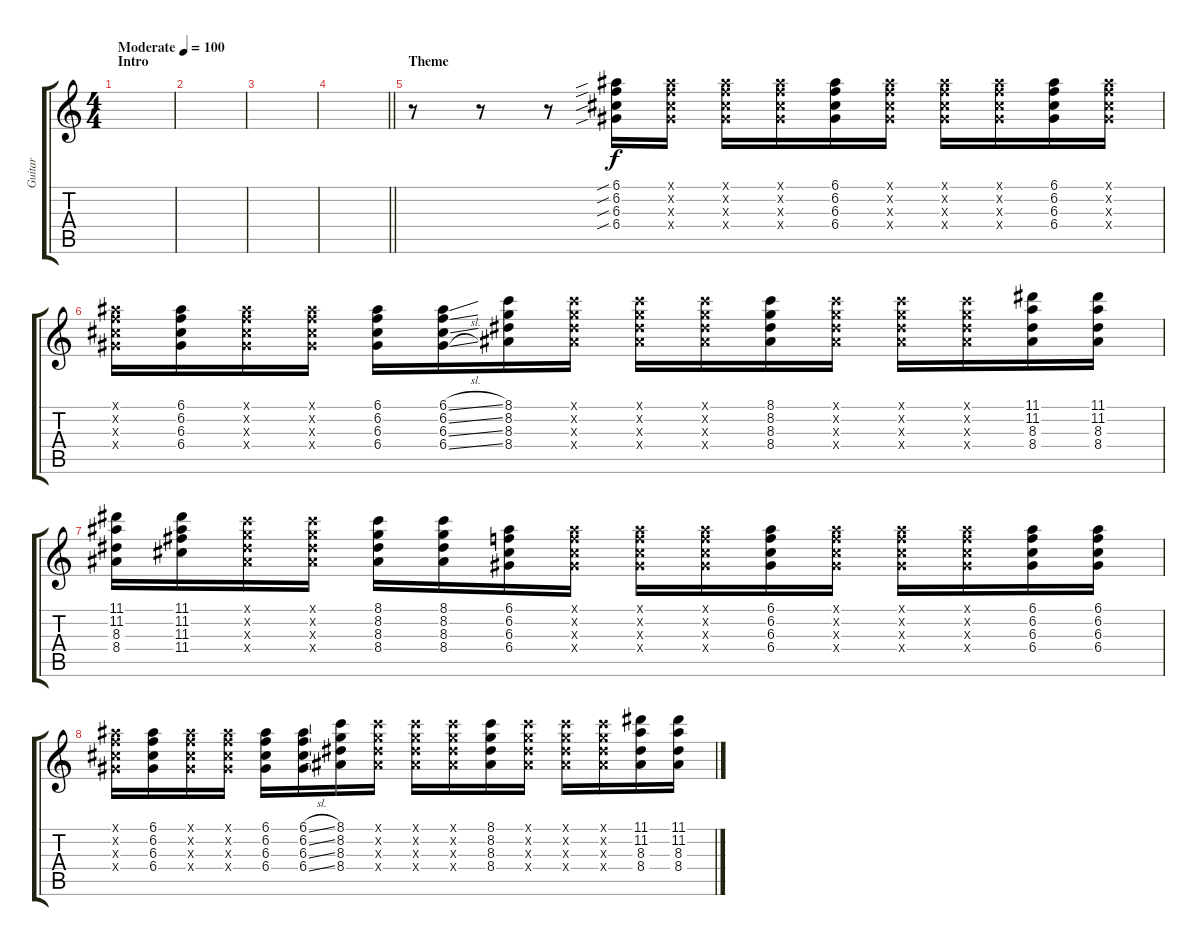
\track ("Guitar" "Guitar") {instrument electricguitarclean}
\staff {score tabs}
\tuning (E4 B3 G3 D3 A2 E2) {hide}
\ts (4 4)
\section ("" "Intro")
\tempo (100 "Moderate")
\clef g2
\ks c
|
|
|
\barLineRight lightlight
|
\section ("" "Theme")
r.8 r.8 r.8 (6.1{sib} 6.2{sib} 6.3{sib} 6.4{sib}).16 (6.1{x} 6.2{x} 6.3{x} 6.4{x}).16 (6.1{x} 6.2{x} 6.3{x} 6.4{x}).16 (6.1{x} 6.2{x} 6.3{x} 6.4{x}).16 (6.1 6.2 6.3 6.4).16 (6.1{x} 6.2{x} 6.3{x} 6.4{x}).16 (6.1{x} 6.2{x} 6.3{x} 6.4{x}).16 (6.1{x} 6.2{x} 6.3{x} 6.4{x}).16 (6.1 6.2 6.3 6.4).16 (6.1{x} 6.2{x} 6.3{x} 6.4{x}).16 |
(6.1{x} 6.2{x} 6.3{x} 6.4{x}).16 (6.1 6.2 6.3 6.4).16 (6.1{x} 6.2{x} 6.3{x} 6.4{x}).16 (6.1{x} 6.2{x} 6.3{x} 6.4{x}).16 (6.1 6.2 6.3 6.4).16 (6.1{sl} 6.2{sl} 6.3{sl} 6.4{sl}).16 (8.1 8.2 8.3 8.4).16 (8.1{x} 8.2{x} 8.3{x} 8.4{x}).16 (8.1{x} 8.2{x} 8.3{x} 8.4{x}).16 (8.1{x} 8.2{x} 8.3{x} 8.4{x}).16 (8.1 8.2 8.3 8.4).16 (8.1{x} 8.2{x} 8.3{x} 8.4{x}).16 (8.1{x} 8.2{x} 8.3{x} 8.4{x}).16 (8.1{x} 8.2{x} 8.3{x} 8.4{x}).16 (11.1 11.2 8.3 8.4).16 (11.1 11.2 8.3 8.4).16 |
(11.1 11.2 8.3 8.4).16 (11.1 11.2 11.3 11.4).16 (8.1{x} 8.2{x} 8.3{x} 8.4{x}).16 (8.1{x} 8.2{x} 8.3{x} 8.4{x}).16 (8.1 8.2 8.3 8.4).16 (8.1 8.2 8.3 8.4).16 (6.1 6.2 6.3 6.4).16 (6.1{x} 6.2{x} 6.3{x} 6.4{x}).16 (6.1{x} 6.2{x} 6.3{x} 6.4{x}).16 (6.1{x} 6.2{x} 6.3{x} 6.4{x}).16 (6.1 6.2 6.3 6.4).16 (6.1{x} 6.2{x} 6.3{x} 6.4{x}).16 (6.1{x} 6.2{x} 6.3{x} 6.4{x}).16 (6.1{x} 6.2{x} 6.3{x} 6.4{x}).16 (6.1 6.2 6.3 6.4).16 (6.1 6.2 6.3 6.4).16 |
(6.1{x} 6.2{x} 6.3{x} 6.4{x}).16 (6.1 6.2 6.3 6.4).16 (6.1{x} 6.2{x} 6.3{x} 6.4{x}).16 (6.1{x} 6.2{x} 6.3{x} 6.4{x}).16 (6.1 6.2 6.3 6.4).16 (6.1{sl} 6.2{sl} 6.3{sl} 6.4{sl}).16 (8.1 8.2 8.3 8.4).16 (8.1{x} 8.2{x} 8.3{x} 8.4{x}).16 (8.1{x} 8.2{x} 8.3{x} 8.4{x}).16 (8.1{x} 8.2{x} 8.3{x} 8.4{x}).16 (8.1 8.2 8.3 8.4).16 (8.1{x} 8.2{x} 8.3{x} 8.4{x}).16 (8.1{x} 8.2{x} 8.3{x} 8.4{x}).16 (8.1{x} 8.2{x} 8.3{x} 8.4{x}).16 (11.1 11.2 8.3 8.4).16 (11.1 11.2 8.3 8.4).16
